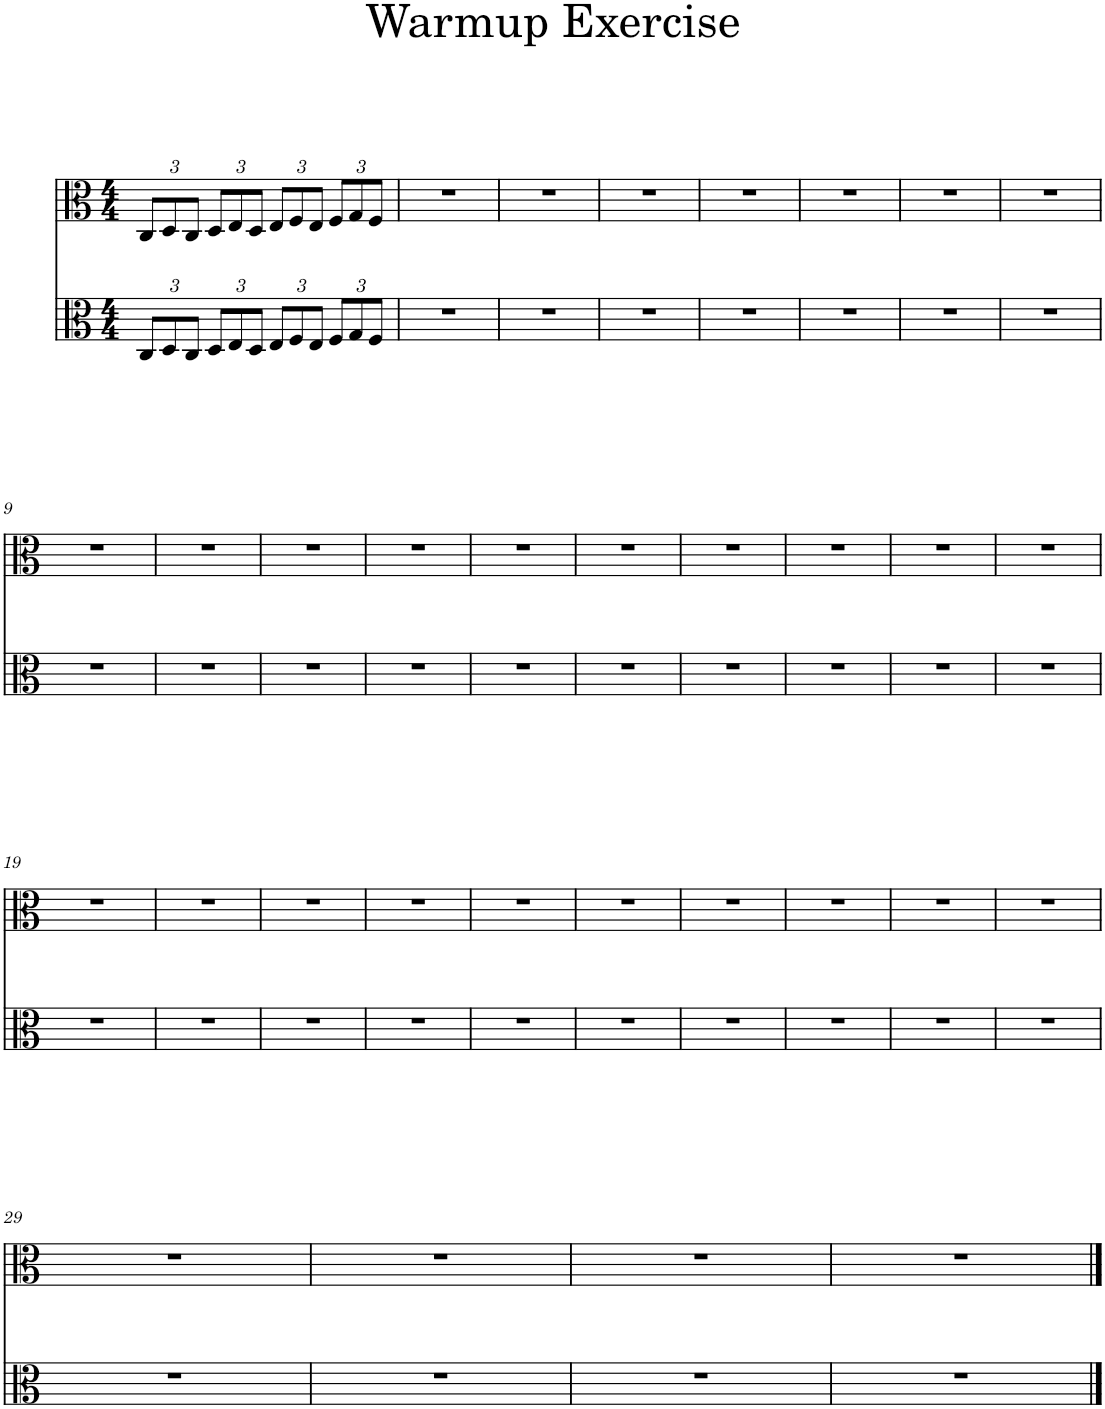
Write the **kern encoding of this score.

**kern	**kern
*part1	*part1
*staff2	*staff1
*I"Tenor Viol	*
*I'T. Vl.	*
*clefC3	*clefC3
*k[]	*k[]
*M4/4	*M4/4
*Xbrackettup	*Xbrackettup
=1	=1
12C/L	12C/L
12D/	12D/
12C/J	12C/J
12D/L	12D/L
12E/	12E/
12D/J	12D/J
12E/L	12E/L
12F/	12F/
12E/J	12E/J
12F/L	12F/L
12G/	12G/
12F/J	12F/J
=2	=2
1r	1r
=3	=3
1r	1r
=4	=4
1r	1r
=5	=5
1r	1r
=6	=6
1r	1r
=7	=7
1r	1r
=8	=8
1r	1r
!!LO:LB:g=z
=9	=9
1r	1r
=10	=10
1r	1r
=11	=11
1r	1r
=12	=12
1r	1r
=13	=13
1r	1r
=14	=14
1r	1r
=15	=15
1r	1r
=16	=16
1r	1r
=17	=17
1r	1r
=18	=18
1r	1r
!!LO:LB:g=z
=19	=19
1r	1r
=20	=20
1r	1r
=21	=21
1r	1r
=22	=22
1r	1r
=23	=23
1r	1r
=24	=24
1r	1r
=25	=25
1r	1r
=26	=26
1r	1r
=27	=27
1r	1r
=28	=28
1r	1r
!!LO:LB:g=z
=29	=29
1r	1r
=30	=30
1r	1r
=31	=31
1r	1r
=32	=32
1r	1r
==	==
*-	*-
